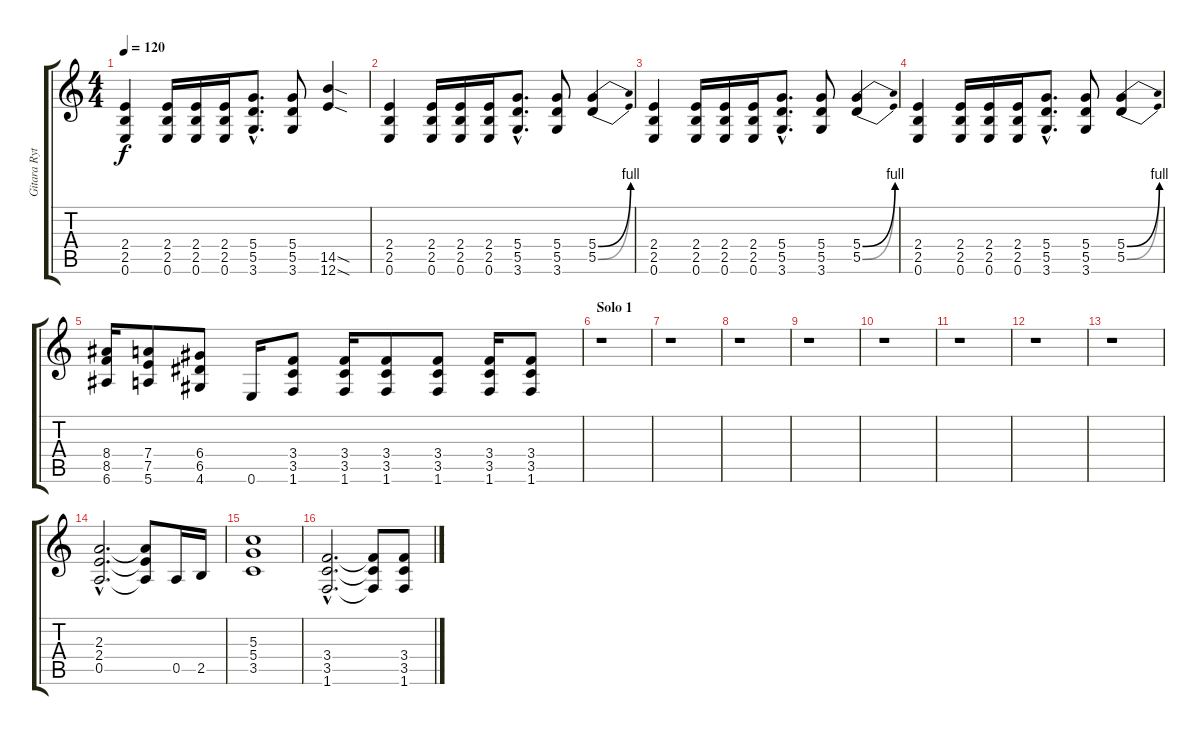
\track ("Gitara Rytm" "Gitara Ryt") {instrument distortionguitar}
\staff {score tabs}
\tuning (E4 B3 G3 D3 A2 E2) {hide}
\ts (4 4)
\tempo 120
\clef g2
\ks c
(2.4 2.5 0.6).4{dy f} (2.4 2.5 0.6).16 (2.4 2.5 0.6).16 (2.4 2.5 0.6).16 (5.4{hac} 5.5{hac} 3.6{hac}).8{d} (5.4 5.5 3.6).8 (14.5{sod} 12.6{sod}).4 |
(2.4 2.5 0.6).4 (2.4 2.5 0.6).16 (2.4 2.5 0.6).16 (2.4 2.5 0.6).16 (5.4{hac} 5.5{hac} 3.6{hac}).8{d} (5.4 5.5 3.6).8 (5.4{be (bend 0 0 60 4)} 5.5{be (bend 0 0 60 4)}).4 |
(2.4 2.5 0.6).4 (2.4 2.5 0.6).16 (2.4 2.5 0.6).16 (2.4 2.5 0.6).16 (5.4{hac} 5.5{hac} 3.6{hac}).8{d} (5.4 5.5 3.6).8 (5.4{be (bend 0 0 60 4)} 5.5{be (bend 0 0 60 4)}).4 |
(2.4 2.5 0.6).4 (2.4 2.5 0.6).16 (2.4 2.5 0.6).16 (2.4 2.5 0.6).16 (5.4{hac} 5.5{hac} 3.6{hac}).8{d} (5.4 5.5 3.6).8 (5.4{be (bend 0 0 60 4)} 5.5{be (bend 0 0 60 4)}).4 |
(8.4 8.5 6.6).16 (7.4 7.5 5.6).8 (6.4 6.5 4.6).8 0.6.16 (3.4 3.5 1.6).8 (3.4 3.5 1.6).16 (3.4 3.5 1.6).8 (3.4 3.5 1.6).8 (3.4 3.5 1.6).16 (3.4 3.5 1.6).8 |
\section ("" "Solo 1")
r.1 |
r.1 |
r.1 |
r.1 |
r.1 |
r.1 |
r.1 |
r.1 |
(2.3{hac} 2.4{hac} 0.5{hac}).2{d} (2.3{t} 2.4{t} 0.5{t}).8 0.5.16 2.5.16 |
(5.3 5.4 3.5).1 |
(3.4{hac} 3.5{hac} 1.6{hac}).2{d} (3.4{t} 3.5{t} 1.6{t}).8 (3.4 3.5 1.6).8
